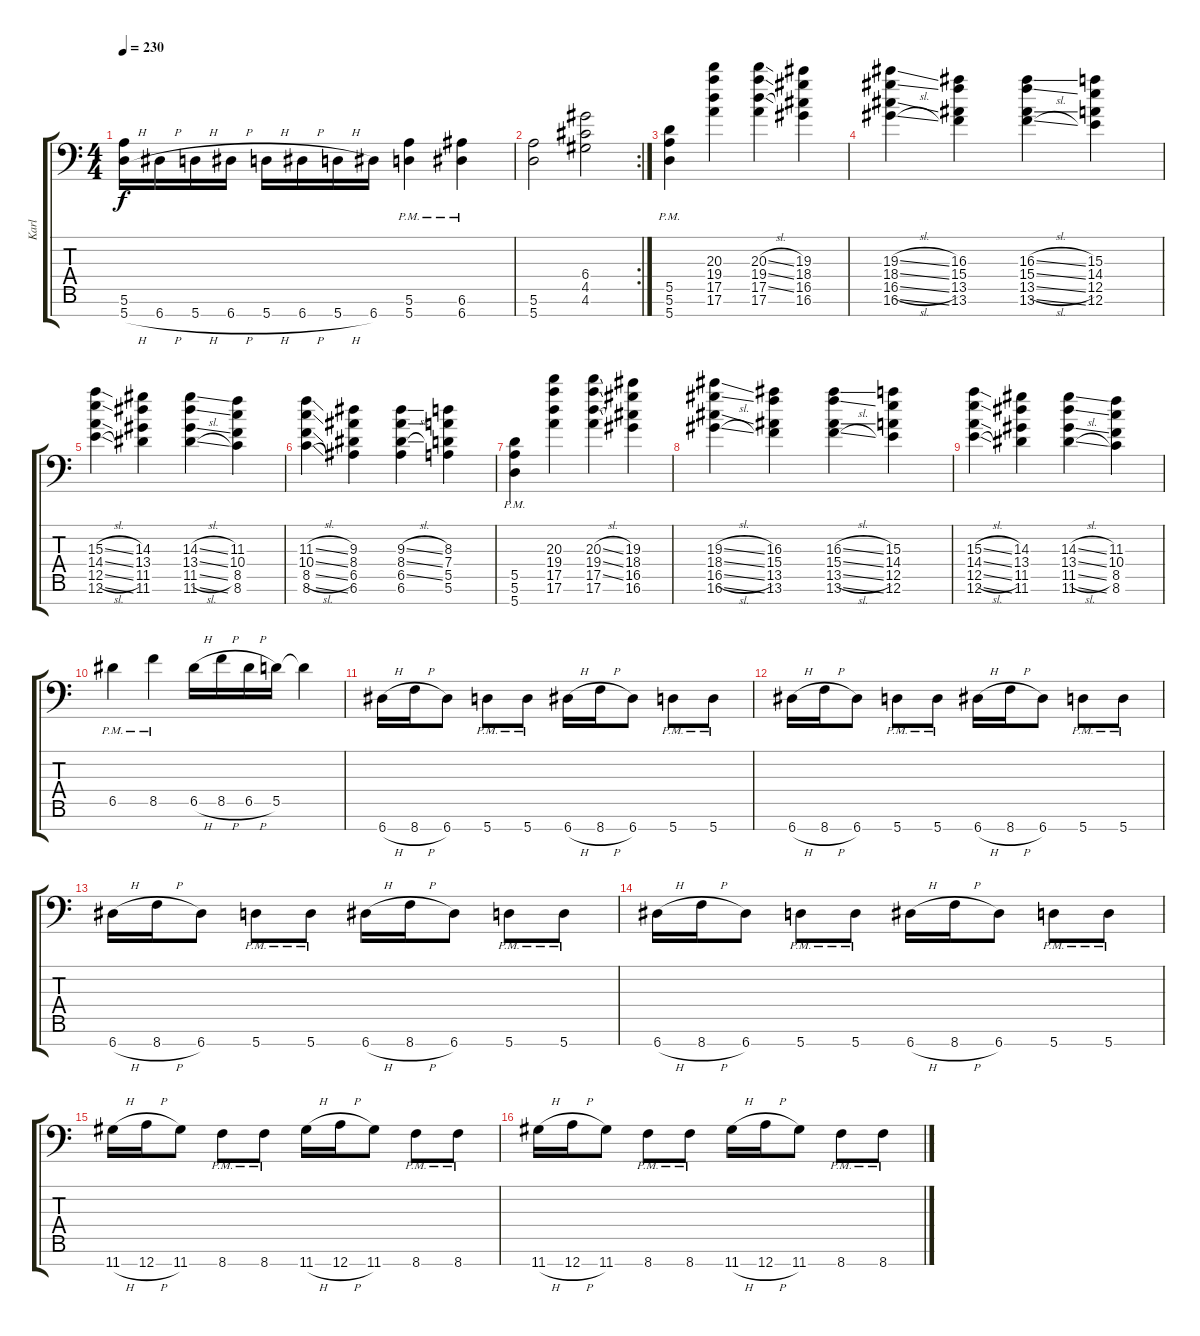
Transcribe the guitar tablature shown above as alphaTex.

\track ("Karl" "Karl") {instrument distortionguitar}
\staff {score tabs}
\tuning (E4 B3 Gb3 D3 A2 E2 A1) {hide}
\ts (4 4)
\tempo 230
\clef f4
\ks c
(5.6 5.7{h}).16{dy f} 6.7{h}.16 5.7{h}.16 6.7{h}.16 5.7{h}.16 6.7{h}.16 5.7{h}.16 6.7.16 (5.6{pm} 5.7{pm}).4 (6.6{pm} 6.7{pm}).4 |
\rc 2
(5.6 5.7).2 (6.4 4.5 4.6).2 |
(5.5 5.6 5.7{pm}).4 (20.3 19.4 17.5 17.6).4 (20.3{sl} 19.4{sl} 17.5{sl} 17.6).4 (19.3 18.4 16.5 16.6).4 |
(19.3{sl} 18.4{sl} 16.5{sl} 16.6{sl}).4 (16.3 15.4 13.5 13.6).4 (16.3{sl} 15.4{sl} 13.5{sl} 13.6{sl}).4 (15.3 14.4 12.5 12.6).4 |
(15.3{sl} 14.4{sl} 12.5{sl} 12.6{sl}).4 (14.3 13.4 11.5 11.6).4 (14.3{sl} 13.4{sl} 11.5{sl} 11.6{sl}).4 (11.3 10.4 8.5 8.6).4 |
(11.3{sl} 10.4{sl} 8.5{sl} 8.6{sl}).4 (9.3 8.4 6.5 6.6).4 (9.3{sl} 8.4{sl} 6.5{sl} 6.6).4 (8.3 7.4 5.5 5.6).4 |
(5.5 5.6 5.7{pm}).4 (20.3 19.4 17.5 17.6).4 (20.3{sl} 19.4{sl} 17.5{sl} 17.6).4 (19.3 18.4 16.5 16.6).4 |
(19.3{sl} 18.4{sl} 16.5{sl} 16.6{sl}).4 (16.3 15.4 13.5 13.6).4 (16.3{sl} 15.4{sl} 13.5{sl} 13.6{sl}).4 (15.3 14.4 12.5 12.6).4 |
(15.3{sl} 14.4{sl} 12.5{sl} 12.6{sl}).4 (14.3 13.4 11.5 11.6).4 (14.3{sl} 13.4{sl} 11.5{sl} 11.6{sl}).4 (11.3 10.4 8.5 8.6).4 |
6.5{pm}.4 8.5{pm}.4 6.5{h}.16 8.5{h}.16 6.5{h}.16 5.5.16 5.5{t}.4 |
6.7{h}.16 8.7{h}.16 6.7.8 5.7{pm}.8 5.7{pm}.8 6.7{h}.16 8.7{h}.16 6.7.8 5.7{pm}.8 5.7{pm}.8 |
6.7{h}.16 8.7{h}.16 6.7.8 5.7{pm}.8 5.7{pm}.8 6.7{h}.16 8.7{h}.16 6.7.8 5.7{pm}.8 5.7{pm}.8 |
6.7{h}.16 8.7{h}.16 6.7.8 5.7{pm}.8 5.7{pm}.8 6.7{h}.16 8.7{h}.16 6.7.8 5.7{pm}.8 5.7{pm}.8 |
6.7{h}.16 8.7{h}.16 6.7.8 5.7{pm}.8 5.7{pm}.8 6.7{h}.16 8.7{h}.16 6.7.8 5.7{pm}.8 5.7{pm}.8 |
11.7{h}.16 12.7{h}.16 11.7.8 8.7{pm}.8 8.7{pm}.8 11.7{h}.16 12.7{h}.16 11.7.8 8.7{pm}.8 8.7{pm}.8 |
11.7{h}.16 12.7{h}.16 11.7.8 8.7{pm}.8 8.7{pm}.8 11.7{h}.16 12.7{h}.16 11.7.8 8.7{pm}.8 8.7{pm}.8
